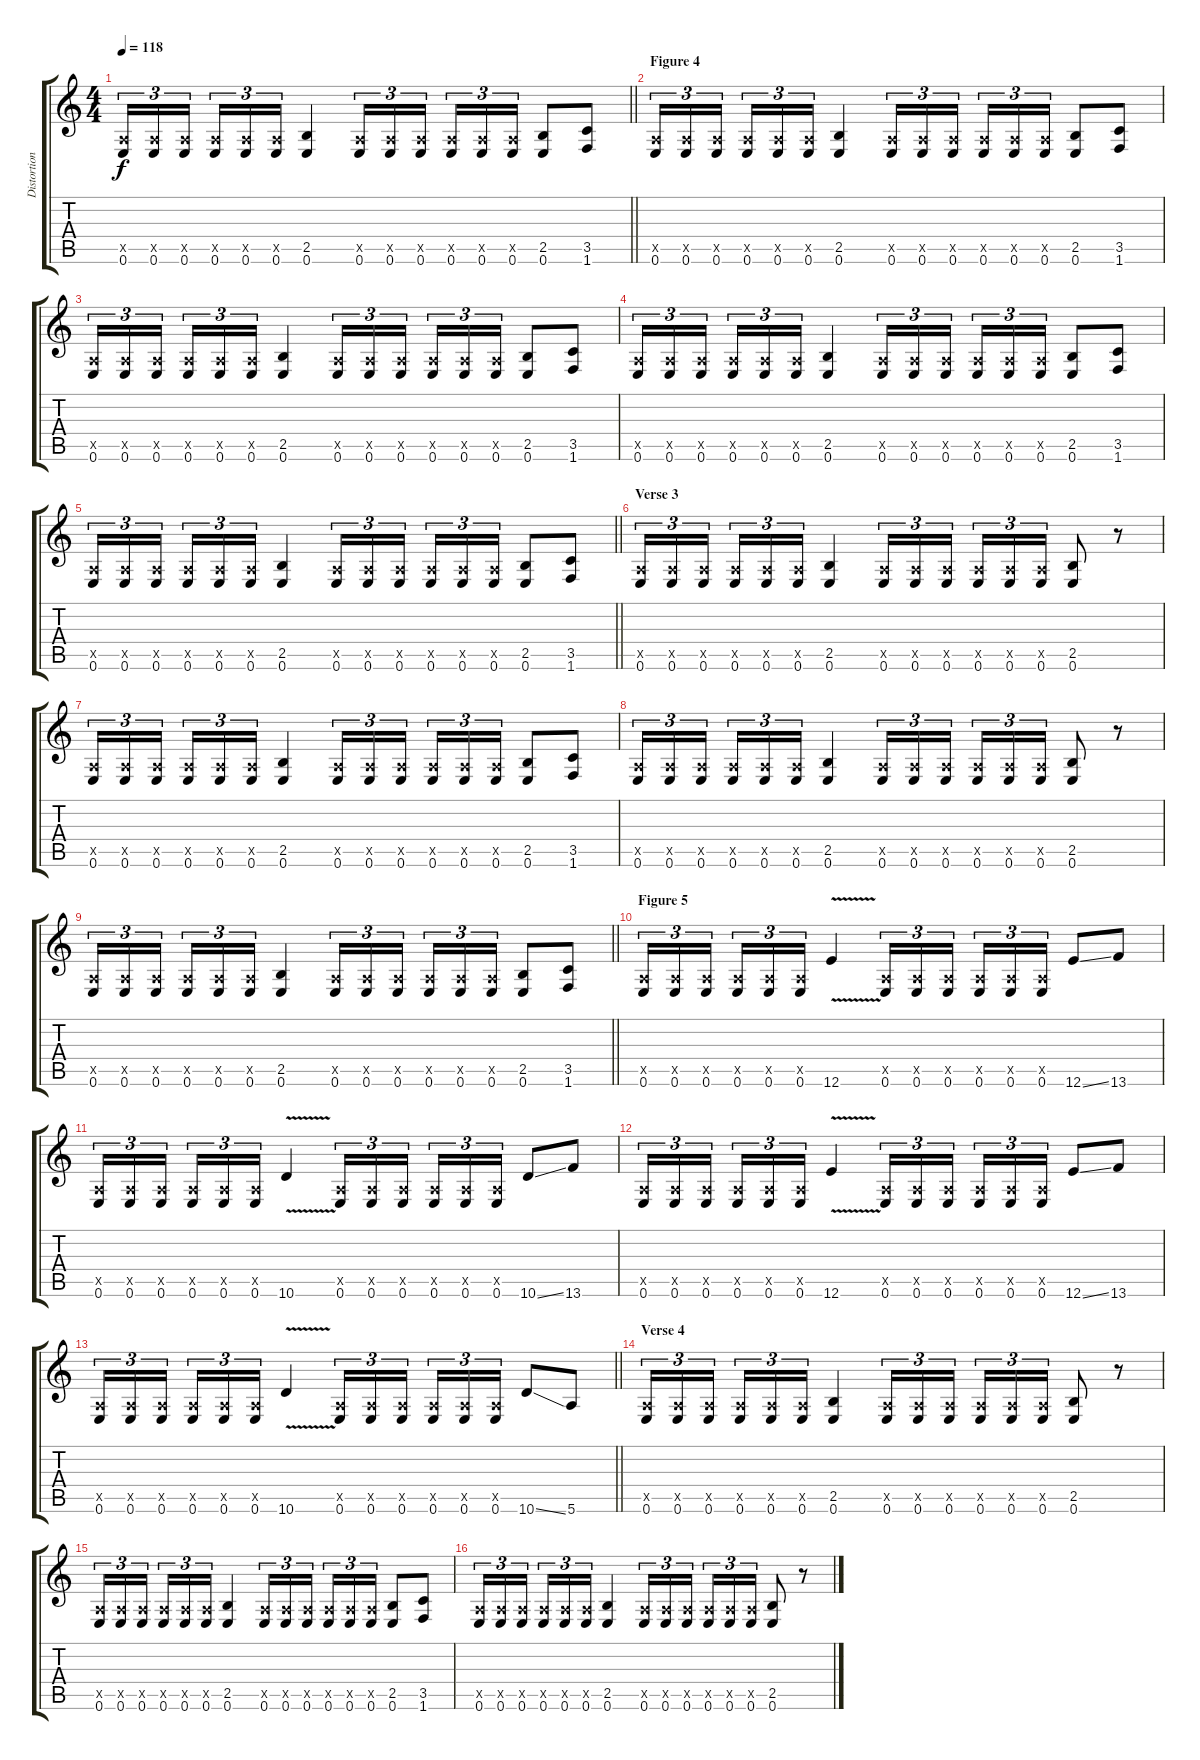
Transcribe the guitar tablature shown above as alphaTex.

\track ("Distortion Guitar \"James Hetfield\"" "Distortion") {instrument distortionguitar}
\staff {score tabs}
\tuning (E4 B3 G3 D3 A2 E2) {hide}
\ts (4 4)
\tempo 118
\clef g2
\barLineRight lightlight
\ks c
(0.5{x} 0.6).16{tu (3 2) dy f} (0.5{x} 0.6).16{tu (3 2)} (0.5{x} 0.6).16{tu (3 2) beam splitsecondary} (0.5{x} 0.6).16{tu (3 2)} (0.5{x} 0.6).16{tu (3 2)} (0.5{x} 0.6).16{tu (3 2)} (2.5 0.6).4 (0.5{x} 0.6).16{tu (3 2)} (0.5{x} 0.6).16{tu (3 2)} (0.5{x} 0.6).16{tu (3 2) beam splitsecondary} (0.5{x} 0.6).16{tu (3 2)} (0.5{x} 0.6).16{tu (3 2)} (0.5{x} 0.6).16{tu (3 2)} (2.5 0.6).8 (3.5 1.6).8 |
\section ("" "Figure 4")
(0.5{x} 0.6).16{tu (3 2)} (0.5{x} 0.6).16{tu (3 2)} (0.5{x} 0.6).16{tu (3 2) beam splitsecondary} (0.5{x} 0.6).16{tu (3 2)} (0.5{x} 0.6).16{tu (3 2)} (0.5{x} 0.6).16{tu (3 2)} (2.5 0.6).4 (0.5{x} 0.6).16{tu (3 2)} (0.5{x} 0.6).16{tu (3 2)} (0.5{x} 0.6).16{tu (3 2) beam splitsecondary} (0.5{x} 0.6).16{tu (3 2)} (0.5{x} 0.6).16{tu (3 2)} (0.5{x} 0.6).16{tu (3 2)} (2.5 0.6).8 (3.5 1.6).8 |
(0.5{x} 0.6).16{tu (3 2)} (0.5{x} 0.6).16{tu (3 2)} (0.5{x} 0.6).16{tu (3 2) beam splitsecondary} (0.5{x} 0.6).16{tu (3 2)} (0.5{x} 0.6).16{tu (3 2)} (0.5{x} 0.6).16{tu (3 2)} (2.5 0.6).4 (0.5{x} 0.6).16{tu (3 2)} (0.5{x} 0.6).16{tu (3 2)} (0.5{x} 0.6).16{tu (3 2) beam splitsecondary} (0.5{x} 0.6).16{tu (3 2)} (0.5{x} 0.6).16{tu (3 2)} (0.5{x} 0.6).16{tu (3 2)} (2.5 0.6).8 (3.5 1.6).8 |
(0.5{x} 0.6).16{tu (3 2)} (0.5{x} 0.6).16{tu (3 2)} (0.5{x} 0.6).16{tu (3 2) beam splitsecondary} (0.5{x} 0.6).16{tu (3 2)} (0.5{x} 0.6).16{tu (3 2)} (0.5{x} 0.6).16{tu (3 2)} (2.5 0.6).4 (0.5{x} 0.6).16{tu (3 2)} (0.5{x} 0.6).16{tu (3 2)} (0.5{x} 0.6).16{tu (3 2) beam splitsecondary} (0.5{x} 0.6).16{tu (3 2)} (0.5{x} 0.6).16{tu (3 2)} (0.5{x} 0.6).16{tu (3 2)} (2.5 0.6).8 (3.5 1.6).8 |
\barLineRight lightlight
(0.5{x} 0.6).16{tu (3 2)} (0.5{x} 0.6).16{tu (3 2)} (0.5{x} 0.6).16{tu (3 2) beam splitsecondary} (0.5{x} 0.6).16{tu (3 2)} (0.5{x} 0.6).16{tu (3 2)} (0.5{x} 0.6).16{tu (3 2)} (2.5 0.6).4 (0.5{x} 0.6).16{tu (3 2)} (0.5{x} 0.6).16{tu (3 2)} (0.5{x} 0.6).16{tu (3 2) beam splitsecondary} (0.5{x} 0.6).16{tu (3 2)} (0.5{x} 0.6).16{tu (3 2)} (0.5{x} 0.6).16{tu (3 2)} (2.5 0.6).8 (3.5 1.6).8 |
\section ("" "Verse 3")
(0.5{x} 0.6).16{tu (3 2)} (0.5{x} 0.6).16{tu (3 2)} (0.5{x} 0.6).16{tu (3 2) beam splitsecondary} (0.5{x} 0.6).16{tu (3 2)} (0.5{x} 0.6).16{tu (3 2)} (0.5{x} 0.6).16{tu (3 2)} (2.5 0.6).4 (0.5{x} 0.6).16{tu (3 2)} (0.5{x} 0.6).16{tu (3 2)} (0.5{x} 0.6).16{tu (3 2) beam splitsecondary} (0.5{x} 0.6).16{tu (3 2)} (0.5{x} 0.6).16{tu (3 2)} (0.5{x} 0.6).16{tu (3 2)} (2.5 0.6).8 r.8 |
(0.5{x} 0.6).16{tu (3 2)} (0.5{x} 0.6).16{tu (3 2)} (0.5{x} 0.6).16{tu (3 2) beam splitsecondary} (0.5{x} 0.6).16{tu (3 2)} (0.5{x} 0.6).16{tu (3 2)} (0.5{x} 0.6).16{tu (3 2)} (2.5 0.6).4 (0.5{x} 0.6).16{tu (3 2)} (0.5{x} 0.6).16{tu (3 2)} (0.5{x} 0.6).16{tu (3 2) beam splitsecondary} (0.5{x} 0.6).16{tu (3 2)} (0.5{x} 0.6).16{tu (3 2)} (0.5{x} 0.6).16{tu (3 2)} (2.5 0.6).8 (3.5 1.6).8 |
(0.5{x} 0.6).16{tu (3 2)} (0.5{x} 0.6).16{tu (3 2)} (0.5{x} 0.6).16{tu (3 2) beam splitsecondary} (0.5{x} 0.6).16{tu (3 2)} (0.5{x} 0.6).16{tu (3 2)} (0.5{x} 0.6).16{tu (3 2)} (2.5 0.6).4 (0.5{x} 0.6).16{tu (3 2)} (0.5{x} 0.6).16{tu (3 2)} (0.5{x} 0.6).16{tu (3 2) beam splitsecondary} (0.5{x} 0.6).16{tu (3 2)} (0.5{x} 0.6).16{tu (3 2)} (0.5{x} 0.6).16{tu (3 2)} (2.5 0.6).8 r.8 |
\barLineRight lightlight
(0.5{x} 0.6).16{tu (3 2)} (0.5{x} 0.6).16{tu (3 2)} (0.5{x} 0.6).16{tu (3 2) beam splitsecondary} (0.5{x} 0.6).16{tu (3 2)} (0.5{x} 0.6).16{tu (3 2)} (0.5{x} 0.6).16{tu (3 2)} (2.5 0.6).4 (0.5{x} 0.6).16{tu (3 2)} (0.5{x} 0.6).16{tu (3 2)} (0.5{x} 0.6).16{tu (3 2) beam splitsecondary} (0.5{x} 0.6).16{tu (3 2)} (0.5{x} 0.6).16{tu (3 2)} (0.5{x} 0.6).16{tu (3 2)} (2.5 0.6).8 (3.5 1.6).8 |
\section ("" "Figure 5")
(0.5{x} 0.6).16{tu (3 2)} (0.5{x} 0.6).16{tu (3 2)} (0.5{x} 0.6).16{tu (3 2) beam splitsecondary} (0.5{x} 0.6).16{tu (3 2)} (0.5{x} 0.6).16{tu (3 2)} (0.5{x} 0.6).16{tu (3 2)} 12.6{v}.4 (0.5{x} 0.6).16{tu (3 2)} (0.5{x} 0.6).16{tu (3 2)} (0.5{x} 0.6).16{tu (3 2) beam splitsecondary} (0.5{x} 0.6).16{tu (3 2)} (0.5{x} 0.6).16{tu (3 2)} (0.5{x} 0.6).16{tu (3 2)} 12.6{ss}.8 13.6.8 |
(0.5{x} 0.6).16{tu (3 2)} (0.5{x} 0.6).16{tu (3 2)} (0.5{x} 0.6).16{tu (3 2) beam splitsecondary} (0.5{x} 0.6).16{tu (3 2)} (0.5{x} 0.6).16{tu (3 2)} (0.5{x} 0.6).16{tu (3 2)} 10.6{v}.4 (0.5{x} 0.6).16{tu (3 2)} (0.5{x} 0.6).16{tu (3 2)} (0.5{x} 0.6).16{tu (3 2) beam splitsecondary} (0.5{x} 0.6).16{tu (3 2)} (0.5{x} 0.6).16{tu (3 2)} (0.5{x} 0.6).16{tu (3 2)} 10.6{ss}.8 13.6.8 |
(0.5{x} 0.6).16{tu (3 2)} (0.5{x} 0.6).16{tu (3 2)} (0.5{x} 0.6).16{tu (3 2) beam splitsecondary} (0.5{x} 0.6).16{tu (3 2)} (0.5{x} 0.6).16{tu (3 2)} (0.5{x} 0.6).16{tu (3 2)} 12.6{v}.4 (0.5{x} 0.6).16{tu (3 2)} (0.5{x} 0.6).16{tu (3 2)} (0.5{x} 0.6).16{tu (3 2) beam splitsecondary} (0.5{x} 0.6).16{tu (3 2)} (0.5{x} 0.6).16{tu (3 2)} (0.5{x} 0.6).16{tu (3 2)} 12.6{ss}.8 13.6.8 |
\barLineRight lightlight
(0.5{x} 0.6).16{tu (3 2)} (0.5{x} 0.6).16{tu (3 2)} (0.5{x} 0.6).16{tu (3 2) beam splitsecondary} (0.5{x} 0.6).16{tu (3 2)} (0.5{x} 0.6).16{tu (3 2)} (0.5{x} 0.6).16{tu (3 2)} 10.6{v}.4 (0.5{x} 0.6).16{tu (3 2)} (0.5{x} 0.6).16{tu (3 2)} (0.5{x} 0.6).16{tu (3 2) beam splitsecondary} (0.5{x} 0.6).16{tu (3 2)} (0.5{x} 0.6).16{tu (3 2)} (0.5{x} 0.6).16{tu (3 2)} 10.6{ss}.8 5.6.8 |
\section ("" "Verse 4")
(0.5{x} 0.6).16{tu (3 2)} (0.5{x} 0.6).16{tu (3 2)} (0.5{x} 0.6).16{tu (3 2) beam splitsecondary} (0.5{x} 0.6).16{tu (3 2)} (0.5{x} 0.6).16{tu (3 2)} (0.5{x} 0.6).16{tu (3 2)} (2.5 0.6).4 (0.5{x} 0.6).16{tu (3 2)} (0.5{x} 0.6).16{tu (3 2)} (0.5{x} 0.6).16{tu (3 2) beam splitsecondary} (0.5{x} 0.6).16{tu (3 2)} (0.5{x} 0.6).16{tu (3 2)} (0.5{x} 0.6).16{tu (3 2)} (2.5 0.6).8 r.8 |
(0.5{x} 0.6).16{tu (3 2)} (0.5{x} 0.6).16{tu (3 2)} (0.5{x} 0.6).16{tu (3 2) beam splitsecondary} (0.5{x} 0.6).16{tu (3 2)} (0.5{x} 0.6).16{tu (3 2)} (0.5{x} 0.6).16{tu (3 2)} (2.5 0.6).4 (0.5{x} 0.6).16{tu (3 2)} (0.5{x} 0.6).16{tu (3 2)} (0.5{x} 0.6).16{tu (3 2) beam splitsecondary} (0.5{x} 0.6).16{tu (3 2)} (0.5{x} 0.6).16{tu (3 2)} (0.5{x} 0.6).16{tu (3 2)} (2.5 0.6).8 (3.5 1.6).8 |
(0.5{x} 0.6).16{tu (3 2)} (0.5{x} 0.6).16{tu (3 2)} (0.5{x} 0.6).16{tu (3 2) beam splitsecondary} (0.5{x} 0.6).16{tu (3 2)} (0.5{x} 0.6).16{tu (3 2)} (0.5{x} 0.6).16{tu (3 2)} (2.5 0.6).4 (0.5{x} 0.6).16{tu (3 2)} (0.5{x} 0.6).16{tu (3 2)} (0.5{x} 0.6).16{tu (3 2) beam splitsecondary} (0.5{x} 0.6).16{tu (3 2)} (0.5{x} 0.6).16{tu (3 2)} (0.5{x} 0.6).16{tu (3 2)} (2.5 0.6).8 r.8
